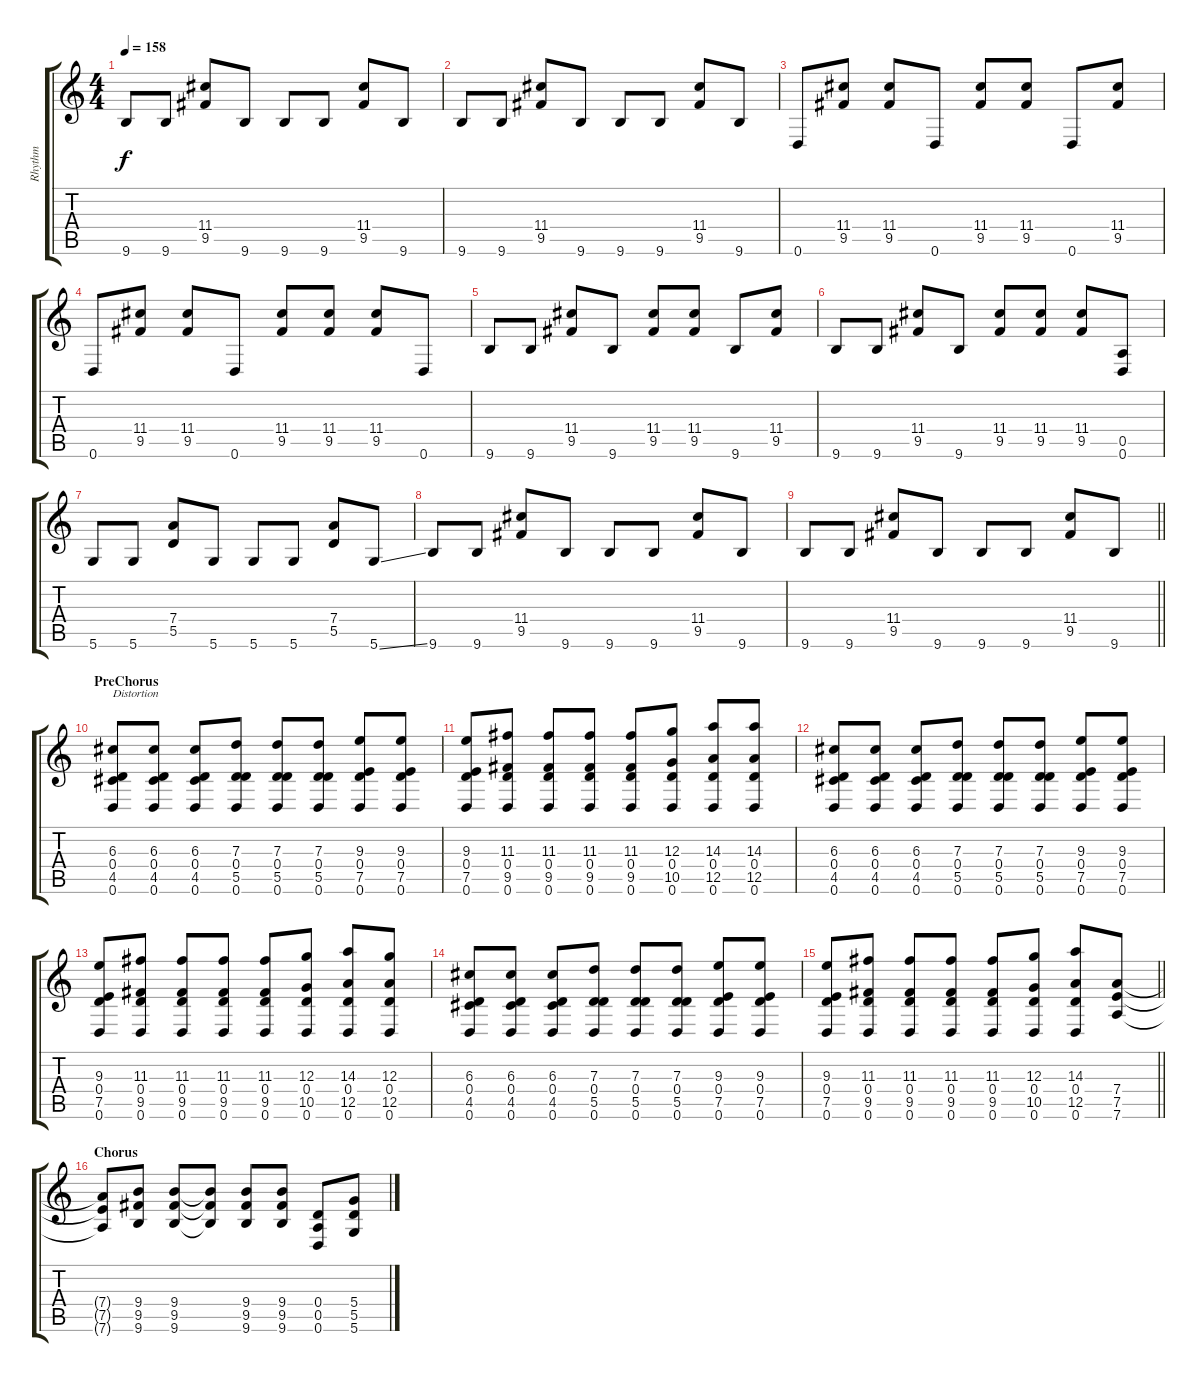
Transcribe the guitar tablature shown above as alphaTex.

\track ("Rhythm" "Rhythm") {instrument distortionguitar}
\staff {score tabs}
\tuning (E4 B3 G3 D3 A2 D2) {hide}
\ts (4 4)
\tempo 158
\clef g2
\ks c
9.6.8{dy f} 9.6.8 (11.4 9.5).8 9.6.8 9.6.8 9.6.8 (11.4 9.5).8 9.6.8 |
9.6.8 9.6.8 (11.4 9.5).8 9.6.8 9.6.8 9.6.8 (11.4 9.5).8 9.6.8 |
0.6.8 (11.4 9.5).8 (11.4 9.5).8 0.6.8 (11.4 9.5).8 (11.4 9.5).8 0.6.8 (11.4 9.5).8 |
0.6.8 (11.4 9.5).8 (11.4 9.5).8 0.6.8 (11.4 9.5).8 (11.4 9.5).8 (11.4 9.5).8 0.6.8 |
9.6.8 9.6.8 (11.4 9.5).8 9.6.8 (11.4 9.5).8 (11.4 9.5).8 9.6.8 (11.4 9.5).8 |
9.6.8 9.6.8 (11.4 9.5).8 9.6.8 (11.4 9.5).8 (11.4 9.5).8 (11.4 9.5).8 (0.5 0.6).8 |
5.6.8 5.6.8 (7.4 5.5).8 5.6.8 5.6.8 5.6.8 (7.4 5.5).8 5.6{ss}.8 |
9.6.8 9.6.8 (11.4 9.5).8 9.6.8 9.6.8 9.6.8 (11.4 9.5).8 9.6.8 |
\barLineRight lightlight
9.6.8 9.6.8 (11.4 9.5).8 9.6.8 9.6.8 9.6.8 (11.4 9.5).8 9.6.8 |
\section ("" "PreChorus")
(6.3 0.4 4.5 0.6).8{txt "Distortion" instrument distortionguitar} (6.3 0.4 4.5 0.6).8 (6.3 0.4 4.5 0.6).8 (7.3 0.4 5.5 0.6).8 (7.3 0.4 5.5 0.6).8 (7.3 0.4 5.5 0.6).8 (9.3 0.4 7.5 0.6).8 (9.3 0.4 7.5 0.6).8 |
(9.3 0.4 7.5 0.6).8 (11.3 0.4 9.5 0.6).8 (11.3 0.4 9.5 0.6).8 (11.3 0.4 9.5 0.6).8 (11.3 0.4 9.5 0.6).8 (12.3 0.4 10.5 0.6).8 (14.3 0.4 12.5 0.6).8 (14.3 0.4 12.5 0.6).8 |
(6.3 0.4 4.5 0.6).8 (6.3 0.4 4.5 0.6).8 (6.3 0.4 4.5 0.6).8 (7.3 0.4 5.5 0.6).8 (7.3 0.4 5.5 0.6).8 (7.3 0.4 5.5 0.6).8 (9.3 0.4 7.5 0.6).8 (9.3 0.4 7.5 0.6).8 |
(9.3 0.4 7.5 0.6).8 (11.3 0.4 9.5 0.6).8 (11.3 0.4 9.5 0.6).8 (11.3 0.4 9.5 0.6).8 (11.3 0.4 9.5 0.6).8 (12.3 0.4 10.5 0.6).8 (14.3 0.4 12.5 0.6).8 (12.3 0.4 12.5 0.6).8 |
(6.3 0.4 4.5 0.6).8 (6.3 0.4 4.5 0.6).8 (6.3 0.4 4.5 0.6).8 (7.3 0.4 5.5 0.6).8 (7.3 0.4 5.5 0.6).8 (7.3 0.4 5.5 0.6).8 (9.3 0.4 7.5 0.6).8 (9.3 0.4 7.5 0.6).8 |
\barLineRight lightlight
(9.3 0.4 7.5 0.6).8 (11.3 0.4 9.5 0.6).8 (11.3 0.4 9.5 0.6).8 (11.3 0.4 9.5 0.6).8 (11.3 0.4 9.5 0.6).8 (12.3 0.4 10.5 0.6).8 (14.3 0.4 12.5 0.6).8 (7.4 7.5 7.6).8 |
\section ("" "Chorus")
(7.4{t} 7.5{t} 7.6{t}).8 (9.4 9.5 9.6).8 (9.4 9.5 9.6).8 (9.4{t} 9.5{t} 9.6{t}).8 (9.4 9.5 9.6).8 (9.4 9.5 9.6).8 (0.4 0.5 0.6).8 (5.4 5.5 5.6).8
